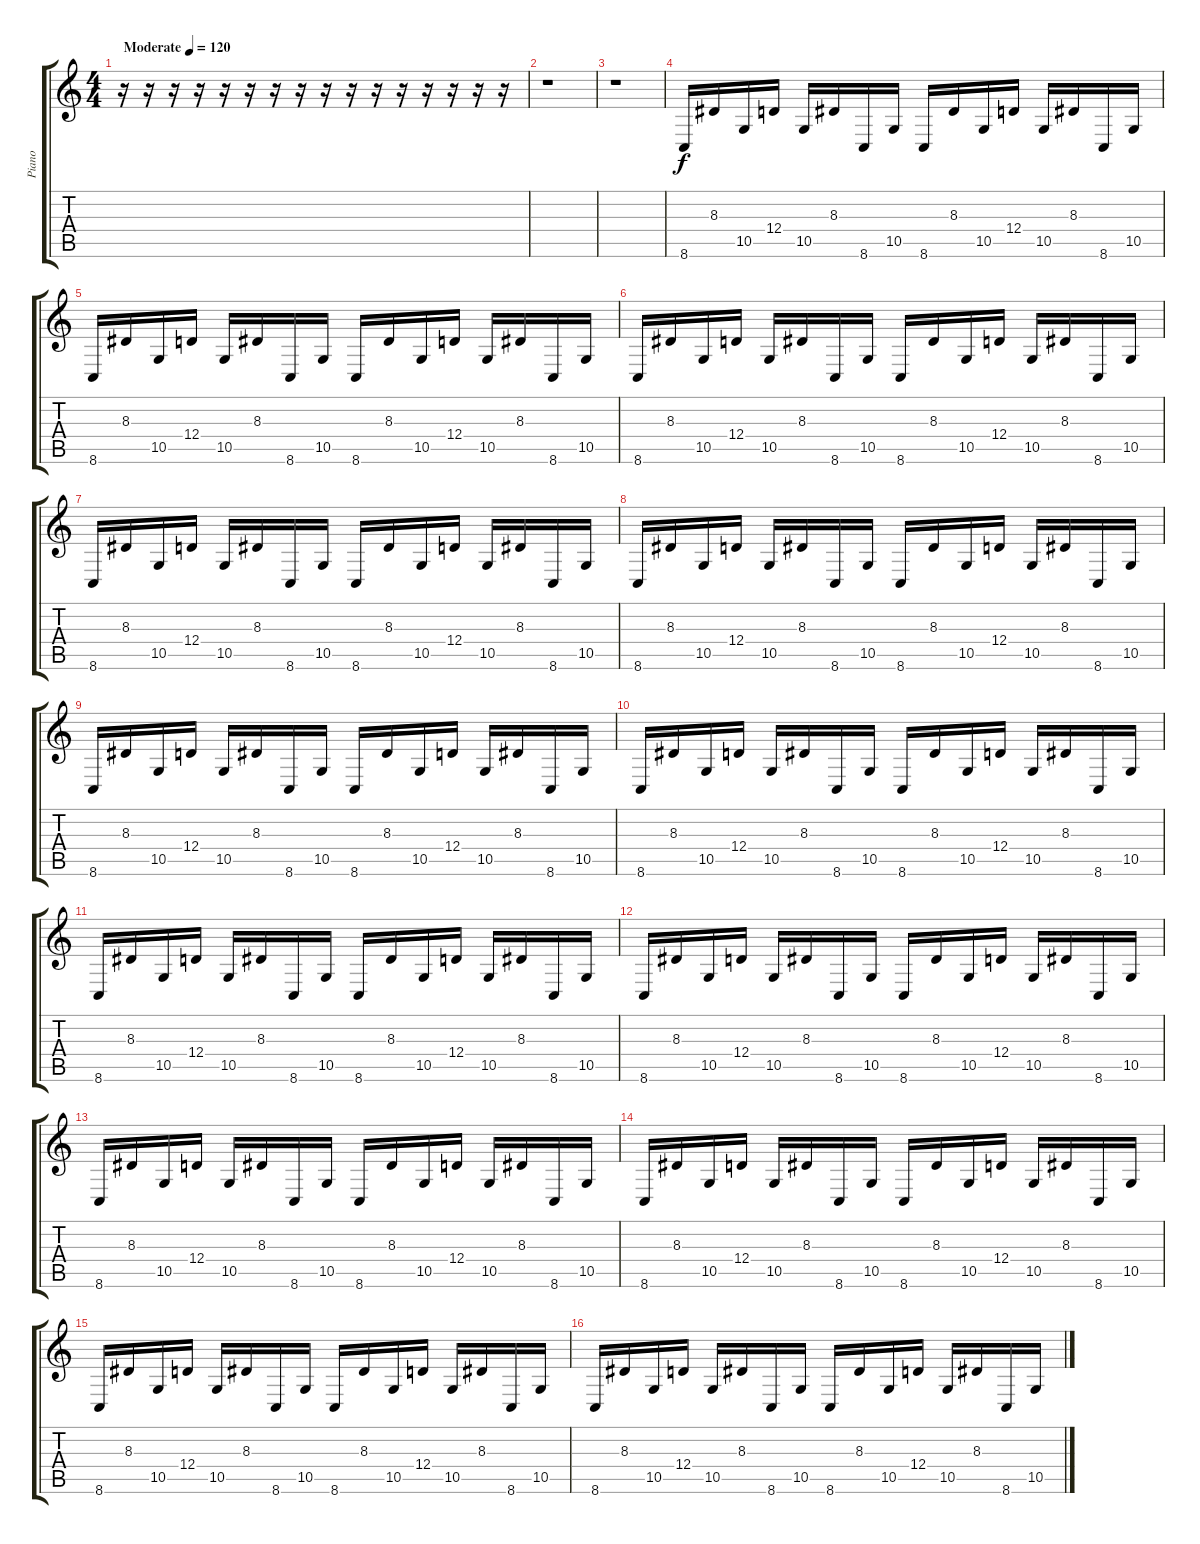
\track ("Piano" "Piano") {instrument acousticgrandpiano}
\staff {score tabs}
\tuning (E4 B3 G3 D3 A2 E2) {hide}
\ts (4 4)
\tempo (120 "Moderate")
\clef g2
\ks c
r.16{dy f instrument acousticgrandpiano} r.16 r.16 r.16 r.16 r.16 r.16 r.16 r.16 r.16 r.16 r.16 r.16 r.16 r.16 r.16 |
r.1 |
r.1 |
8.6.16 8.3.16 10.5.16 12.4.16 10.5.16 8.3.16 8.6.16 10.5.16 8.6.16 8.3.16 10.5.16 12.4.16 10.5.16 8.3.16 8.6.16 10.5.16 |
8.6.16 8.3.16 10.5.16 12.4.16 10.5.16 8.3.16 8.6.16 10.5.16 8.6.16 8.3.16 10.5.16 12.4.16 10.5.16 8.3.16 8.6.16 10.5.16 |
8.6.16 8.3.16 10.5.16 12.4.16 10.5.16 8.3.16 8.6.16 10.5.16 8.6.16 8.3.16 10.5.16 12.4.16 10.5.16 8.3.16 8.6.16 10.5.16 |
8.6.16 8.3.16 10.5.16 12.4.16 10.5.16 8.3.16 8.6.16 10.5.16 8.6.16 8.3.16 10.5.16 12.4.16 10.5.16 8.3.16 8.6.16 10.5.16 |
8.6.16 8.3.16 10.5.16 12.4.16 10.5.16 8.3.16 8.6.16 10.5.16 8.6.16 8.3.16 10.5.16 12.4.16 10.5.16 8.3.16 8.6.16 10.5.16 |
8.6.16 8.3.16 10.5.16 12.4.16 10.5.16 8.3.16 8.6.16 10.5.16 8.6.16 8.3.16 10.5.16 12.4.16 10.5.16 8.3.16 8.6.16 10.5.16 |
8.6.16 8.3.16 10.5.16 12.4.16 10.5.16 8.3.16 8.6.16 10.5.16 8.6.16 8.3.16 10.5.16 12.4.16 10.5.16 8.3.16 8.6.16 10.5.16 |
8.6.16 8.3.16 10.5.16 12.4.16 10.5.16 8.3.16 8.6.16 10.5.16 8.6.16 8.3.16 10.5.16 12.4.16 10.5.16 8.3.16 8.6.16 10.5.16 |
8.6.16 8.3.16 10.5.16 12.4.16 10.5.16 8.3.16 8.6.16 10.5.16 8.6.16 8.3.16 10.5.16 12.4.16 10.5.16 8.3.16 8.6.16 10.5.16 |
8.6.16 8.3.16 10.5.16 12.4.16 10.5.16 8.3.16 8.6.16 10.5.16 8.6.16 8.3.16 10.5.16 12.4.16 10.5.16 8.3.16 8.6.16 10.5.16 |
8.6.16 8.3.16 10.5.16 12.4.16 10.5.16 8.3.16 8.6.16 10.5.16 8.6.16 8.3.16 10.5.16 12.4.16 10.5.16 8.3.16 8.6.16 10.5.16 |
8.6.16 8.3.16 10.5.16 12.4.16 10.5.16 8.3.16 8.6.16 10.5.16 8.6.16 8.3.16 10.5.16 12.4.16 10.5.16 8.3.16 8.6.16 10.5.16 |
8.6.16 8.3.16 10.5.16 12.4.16 10.5.16 8.3.16 8.6.16 10.5.16 8.6.16 8.3.16 10.5.16 12.4.16 10.5.16 8.3.16 8.6.16 10.5.16
